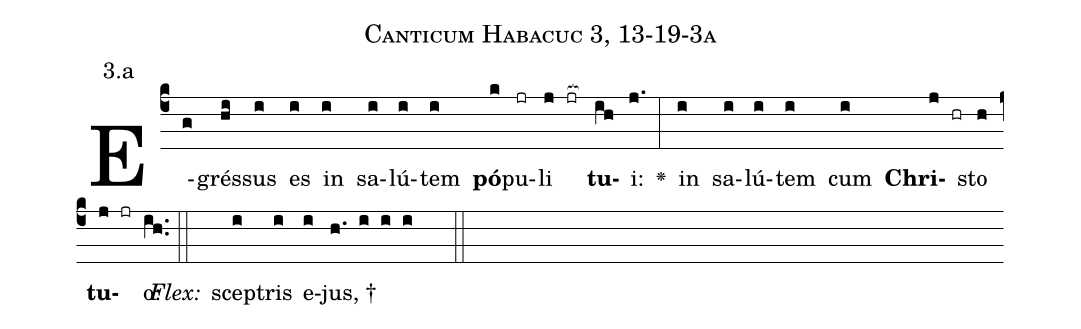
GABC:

name: Canticum Habacuc 3, 13-19-3a;
annotation: 3.a;
%%
(c4)E(g)grés(hi)sus(i) es(i) in(i) sa(i)lú(i)tem(i) <b>pó</b>(k)pu(jr)li(j jr[ocb:1{]) <b>tu</b>(ih[ocb:0}])i:(j.) <v>\greheightstar</v>(:) in(i) sa(i)lú(i)tem(i) cum(i) <b>Chri</b>(j hr)sto(h) <b>tu</b>(j jr)o:(ih..) (::)
<i>Flex:</i>()  scep(i)tris(i) e(i)jus, †(h. i i i  ::)

%E(i) u(i) o(j) u(h) a(j) e.(ih..) (::)
